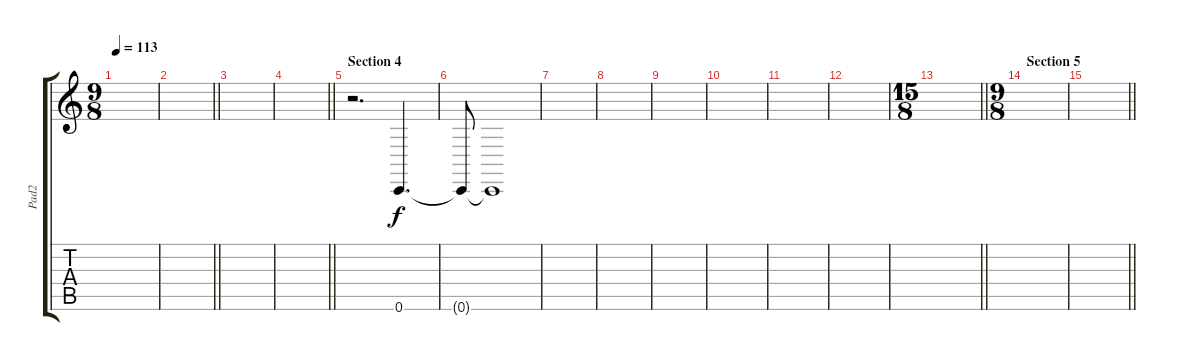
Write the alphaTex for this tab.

\track ("Pad2" "Pad2") {instrument synthstrings1}
\staff {score tabs}
\tuning (C4 G3 Eb3 Bb2 F2 C2) {hide}
\ts (9 8)
\tempo 113
\clef g2
\ks c
|
\barLineRight lightlight
|
|
\barLineRight lightlight
|
\section ("" "Section 4")
r.2{d} 0.6.4{d} |
0.6{t}.8 0.6{t}.1 |
|
|
|
|
|
|
\ts (15 8)
\barLineRight lightlight
|
\ts (9 8)
\section ("" "Section 5")
|
\barLineRight lightlight
